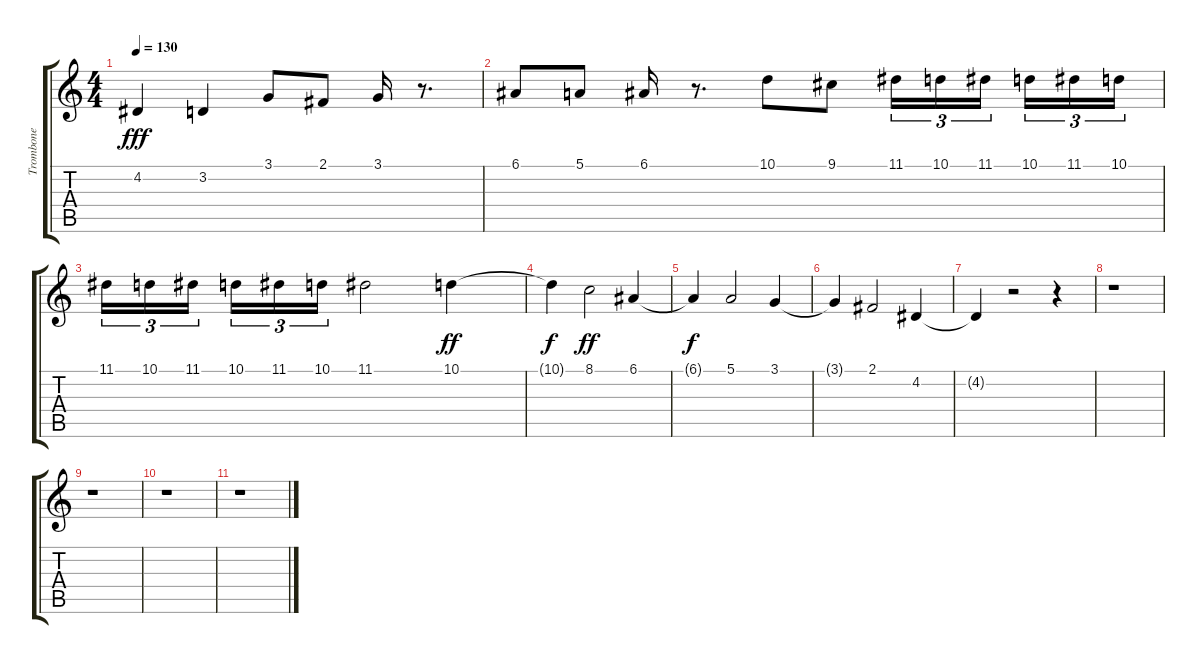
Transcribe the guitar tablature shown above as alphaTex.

\track ("Trombone" "Trombone") {instrument trombone}
\staff {score tabs}
\tuning (E4 B3 G3 D3 A2 E2) {hide}
\ts (4 4)
\tempo 130
\clef g2
\ks c
4.2.4{dy fff} 3.2.4 3.1.8 2.1.8 3.1.16 r.8{d} |
6.1.8 5.1.8 6.1.16 r.8{d} 10.1.8 9.1.8 11.1.16{tu (3 2)} 10.1.16{tu (3 2)} 11.1.16{tu (3 2)} 10.1.16{tu (3 2)} 11.1.16{tu (3 2)} 10.1.16{tu (3 2)} |
11.1.16{tu (3 2)} 10.1.16{tu (3 2)} 11.1.16{tu (3 2)} 10.1.16{tu (3 2)} 11.1.16{tu (3 2)} 10.1.16{tu (3 2)} 11.1.2 10.1.4{dy ff} |
10.1{t}.4{dy f} 8.1.2{dy ff} 6.1.4 |
6.1{t}.4{dy f} 5.1.2 3.1.4 |
3.1{t}.4 2.1.2 4.2.4 |
4.2{t}.4 r.2 r.4 |
r.1 |
r.1 |
r.1 |
r.1
